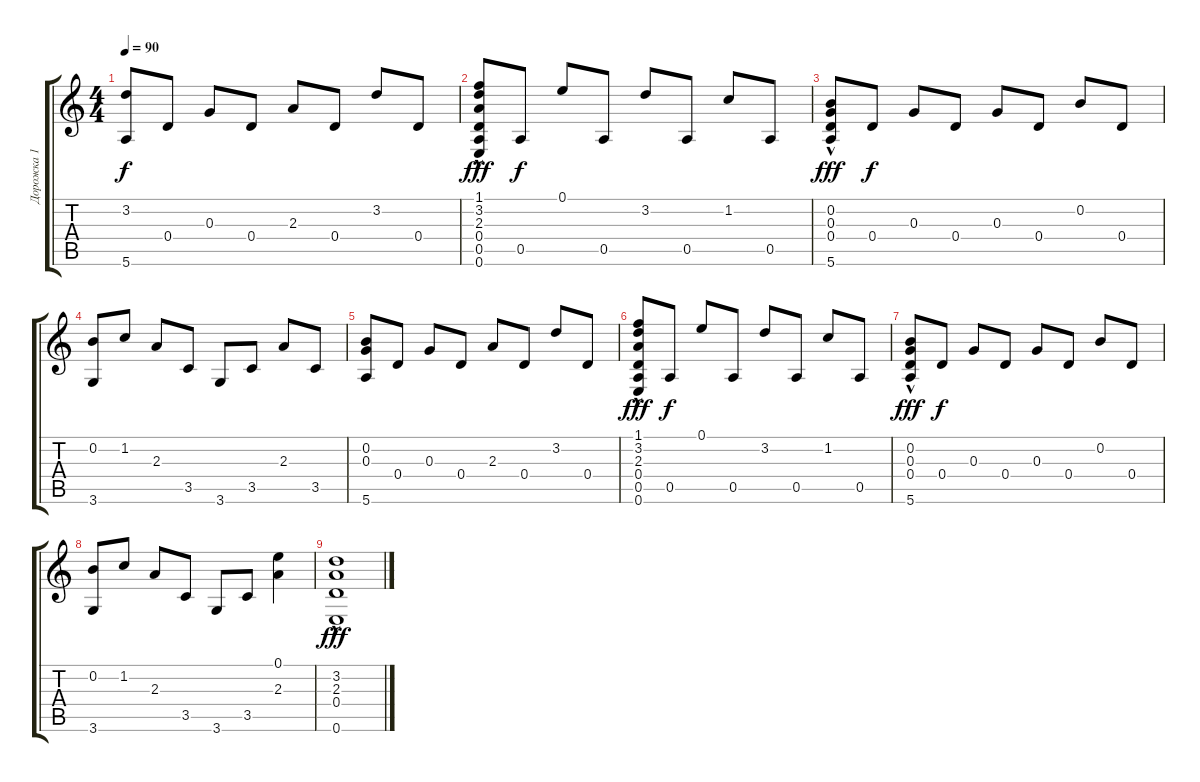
\track ("Дорожка 1" "Дорожка 1") {instrument acousticguitarnylon}
\staff {score tabs}
\tuning (E4 B3 G3 D3 A2 E2) {hide}
\ts (4 4)
\tempo 90
\clef g2
\ks c
(3.2 5.6).8{dy f} 0.4.8 0.3.8 0.4.8 2.3.8 0.4.8 3.2.8 0.4.8 |
(1.1 3.2 2.3 0.4 0.5 0.6{hac}).8{dy fff} 0.5.8{dy f} 0.1.8 0.5.8 3.2.8 0.5.8 1.2.8 0.5.8 |
(0.2 0.3 0.4{hac} 5.6).8{dy fff} 0.4.8{dy f} 0.3.8 0.4.8 0.3.8 0.4.8 0.2.8 0.4.8 |
(0.2 3.6).8 1.2.8 2.3.8 3.5.8 3.6.8 3.5.8 2.3.8 3.5.8 |
(0.2 0.3 5.6).8 0.4.8 0.3.8 0.4.8 2.3.8 0.4.8 3.2.8 0.4.8 |
(1.1 3.2 2.3 0.4 0.5 0.6{hac}).8{dy fff} 0.5.8{dy f} 0.1.8 0.5.8 3.2.8 0.5.8 1.2.8 0.5.8 |
(0.2 0.3{hac} 0.4 5.6).8{dy fff} 0.4.8{dy f} 0.3.8 0.4.8 0.3.8 0.4.8 0.2.8 0.4.8 |
(0.2 3.6).8 1.2.8 2.3.8 3.5.8 3.6.8 3.5.8 (0.1 2.3).4 |
(3.2{hac} 2.3 0.4 0.6).1{dy fff}
